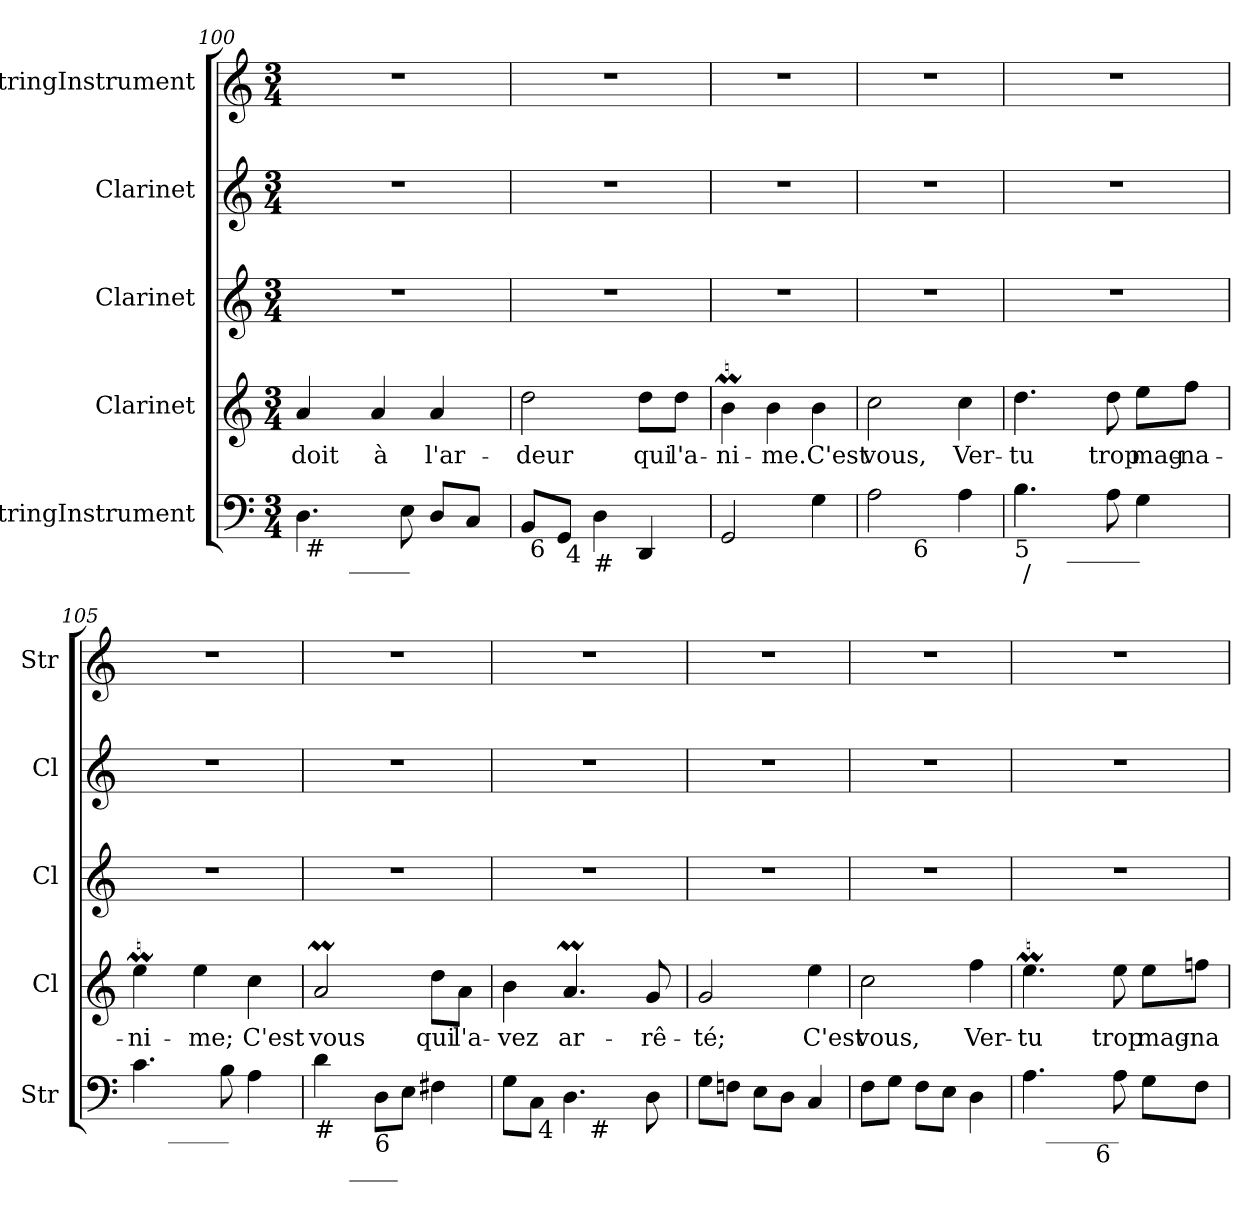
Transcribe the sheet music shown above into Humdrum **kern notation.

**kern	**kern	**text	**kern	**kern	**kern
*part5	*part4	*part4	*part3	*part2	*part1
*staff5	*staff4	*staff4	*staff3	*staff2	*staff1
*I"StringInstrument	*I"Clarinet	*	*I"Clarinet	*I"Clarinet	*I"StringInstrument
*I'Str	*I'Cl	*	*I'Cl	*I'Cl	*I'Str
*clefF4	*clefG2	*	*clefG2	*clefG2	*clefG2
*	*ITrd1c2	*	*ITrd1c2	*ITrd1c2	*
*k[]	*k[b-e-]	*	*k[b-e-]	*k[b-e-]	*k[]
*C:	*B-:	*	*B-:	*B-:	*C:
*M3/4	*M3/4	*	*M3/4	*M3/4	*M3/4
=100	=100	=100	=100	=100	=100
*^	*	*	*	*	*
*	*^	*	*	*	*	*
4.D\	64ryy	8ryy	4g/	-doit	2.r	2.r	2.r
!	!LO:TX:b:t=#	!	!	!	!	!	!
.	2ryy	.	.	.	.	.	.
.	.	32.ryy	.	.	.	.	.
!	!	!LO:TX:b:t=_____	!	!	!	!	!
.	.	2ryy	.	.	.	.	.
.	.	.	4g/	à	.	.	.
8E\	.	.	.	.	.	.	.
8D/L	.	.	4g/	l'ar-	.	.	.
.	8...ryy	.	.	.	.	.	.
8C/J	.	.	.	.	.	.	.
.	.	16ryy	.	.	.	.	.
.	.	64ryy	.	.	.	.	.
=101	=101	=101	=101	=101	=101	=101	=101
8BB/L	64ryy	8ryy	2cc\	-deur	2.r	2.r	2.r
!	!LO:TX:b:t=6	!	!	!	!	!	!
.	2ryy	.	.	.	.	.	.
8GG/J	.	64ryy	.	.	.	.	.
!	!	!LO:TX:b:t=4	!	!	!	!	!
.	.	2ryy	.	.	.	.	.
!LO:TX:b:t=#	!	!	!	!	!	!	!
4D\	.	.	.	.	.	.	.
4DD/	.	.	8cc\L	qui	.	.	.
.	8...ryy	.	.	.	.	.	.
.	.	.	8cc\J	l'a-	.	.	.
.	.	16..ryy	.	.	.	.	.
*v	*v	*v	*	*	*	*	*
=102	=102	=102	=102	=102	=102
2GG/	4aM\	-ni-	2.r	2.r	2.r
.	4a\	-me.	.	.	.
4G\	4a\	C'est	.	.	.
!!LO:LB:g=z
=103	=103	=103	=103	=103	=103
!LO:TX:b:t=7	!	!	!	!	!
*^	*	*	*	*	*
2A\	4ryy	2b-\	vous,	2.r	2.r	2.r
!	!LO:TX:b:t=6	!	!	!	!	!
.	2ryy	.	.	.	.	.
4A\	.	4b-\	Ver-	.	.	.
=104	=104	=104	=104	=104	=104	=104
!LO:TX:b:t=5	!	!	!	!	!	!
*	*^	*	*	*	*	*
4.B\	64ryy	8ryy	4.cc\	-tu	2.r	2.r	2.r
!	!LO:TX:b:t=/	!	!	!	!	!	!
.	2ryy	.	.	.	.	.	.
.	.	32.ryy	.	.	.	.	.
!	!	!LO:TX:b:t=______	!	!	!	!	!
.	.	2ryy	.	.	.	.	.
8A\	.	.	8cc\	trop	.	.	.
4G\	.	.	8dd\L	mag-	.	.	.
.	8...ryy	.	.	.	.	.	.
.	.	.	8ee-\J	-na-	.	.	.
.	.	16ryy	.	.	.	.	.
.	.	64ryy	.	.	.	.	.
*	*v	*v	*	*	*	*	*
=105	=105	=105	=105	=105	=105	=105
4.c\	8ryy	4ddM\	-ni-	2.r	2.r	2.r
.	64ryy	.	.	.	.	.
!	!LO:TX:b:t=_____	!	!	!	!	!
.	2ryy	.	.	.	.	.
.	.	4dd\	-me;	.	.	.
8B\	.	.	.	.	.	.
4A\	.	4b-\	C'est	.	.	.
.	16..ryy	.	.	.	.	.
=106	=106	=106	=106	=106	=106	=106
!LO:TX:b:t=#	!	!	!	!	!	!
4d\	8ryy	2gM/	vous	2.r	2.r	2.r
.	64ryy	.	.	.	.	.
!	!LO:TX:b:t=____	!	!	!	!	!
.	2ryy	.	.	.	.	.
!LO:TX:b:t=6	!	!	!	!	!	!
8D\L	.	.	.	.	.	.
8E\J	.	.	.	.	.	.
4F#X\	.	8cc\L	qui	.	.	.
.	.	8g\J	l'a-	.	.	.
.	16..ryy	.	.	.	.	.
=107	=107	=107	=107	=107	=107	=107
*	*^	*	*	*	*	*
8G\L	8ryy	4ryy	4a\	-vez	2.r	2.r	2.r
8C\J	64ryy	.	.	.	.	.	.
!	!LO:TX:b:t=4	!	!	!	!	!	!
.	2ryy	.	.	.	.	.	.
4.D\	.	16ryy	4.gM/	ar-	.	.	.
.	.	64ryy	.	.	.	.	.
!	!	!LO:TX:b:t=#	!	!	!	!	!
.	.	4ryy	.	.	.	.	.
.	.	8ryy	.	.	.	.	.
8D\	.	.	8f/	-rê-	.	.	.
.	16..ryy	.	.	.	.	.	.
.	.	32.ryy	.	.	.	.	.
*v	*v	*v	*	*	*	*	*
=108	=108	=108	=108	=108	=108
8G\L	2f/	-té;	2.r	2.r	2.r
8Fn\J	.	.	.	.	.
8E\L	.	.	.	.	.
8D\J	.	.	.	.	.
4C/	4dd\	C'est	.	.	.
!!LO:PB:g=z
=109	=109	=109	=109	=109	=109
8F\L	2b-\	vous,	2.r	2.r	2.r
8G\J	.	.	.	.	.
8F\L	.	.	.	.	.
8E\J	.	.	.	.	.
4D\	4ee-\	Ver-	.	.	.
=110	=110	=110	=110	=110	=110
*^	*	*	*	*	*
*	*^	*	*	*	*	*
4.A\	16.ryy	4ryy	4.ddM\	-tu	2.r	2.r	2.r
!	!LO:TX:b:t=______	!	!	!	!	!	!
.	2ryy	.	.	.	.	.	.
.	.	16ryy	.	.	.	.	.
!	!	!LO:TX:b:t=6	!	!	!	!	!
.	.	4..ryy	.	.	.	.	.
8A\	.	.	8dd\	trop	.	.	.
8G\L	.	.	8dd\L	mag-	.	.	.
.	8ryy	.	.	.	.	.	.
8F\J	.	.	8ee-\J	-na-	.	.	.
.	32ryy	.	.	.	.	.	.
*v	*v	*v	*	*	*	*	*
=	=	=	=	=	=
*-	*-	*-	*-	*-	*-
